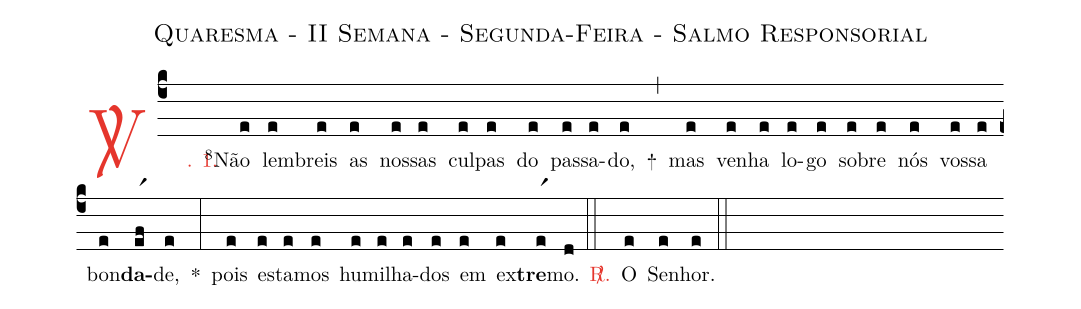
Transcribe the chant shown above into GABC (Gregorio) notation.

name: Quaresma - II Semana - Segunda-Feira - Salmo Responsorial;
%%
(c4)

<c><sp>V/</sp>. 1.</c>() <v>\VSup{8}</v>Não(e) lem(e)breis(e) as(e) nos(e)sas(e) cul(e)pas(e) do(e) pas(e)sa(e)do,(e) +(,)
mas(e) ve(e)nha(e) lo(e)go(e) so(e)bre(e) nós(e) vos(e)sa(e) bon(e)<b>da</b>(er1f)de,(e) *(:)
pois(e) es(e)ta(e)mos(e) hu(e)mi(e)lha(e)dos(e) em(e) ex(e)<b>tre</b>(er1)mo.(d)

(::)

<nlba><c><sp>R/</sp>.</c>() O</nlba>(e) Se(e)nhor.(e)

(::)
